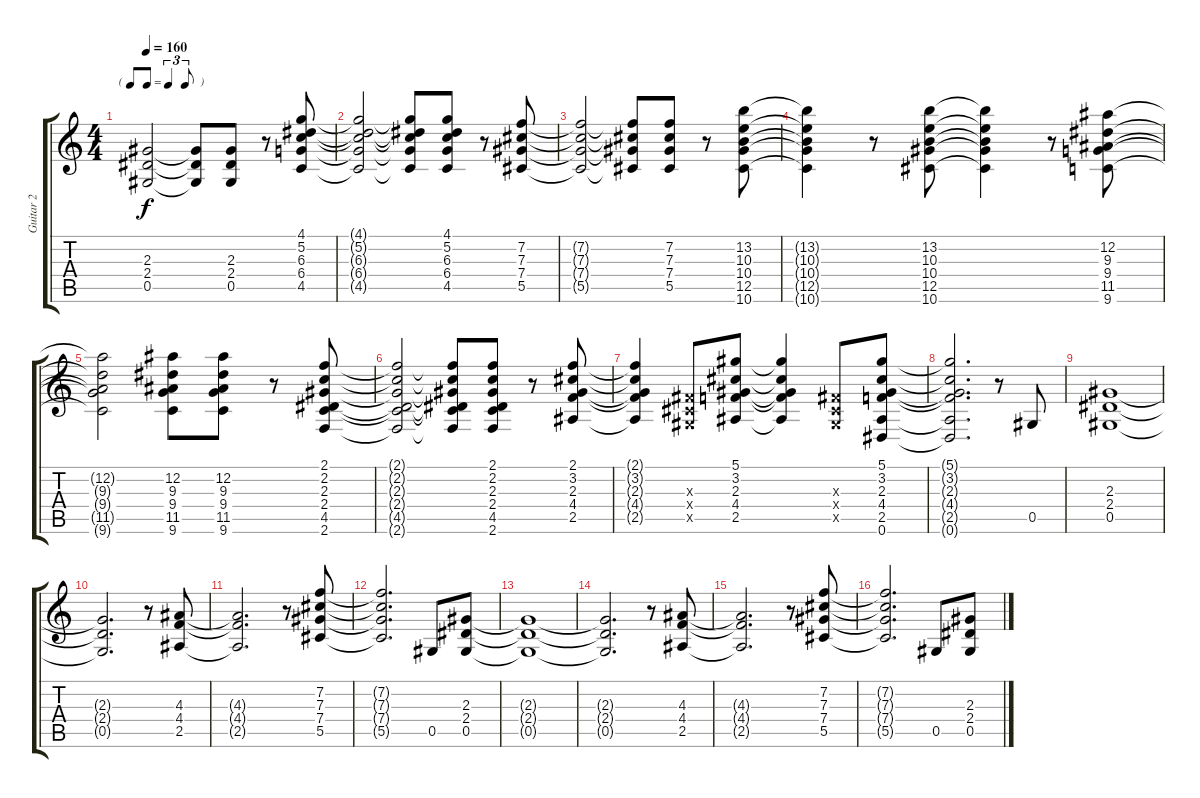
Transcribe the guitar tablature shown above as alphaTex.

\track ("Guitar 2" "Guitar 2") {instrument distortionguitar}
\staff {score tabs}
\tuning (Eb4 Bb3 Gb3 Db3 Ab2 Eb2) {hide}
\ts (4 4)
\tf triplet8th
\tempo 160
\clef g2
\ks c
(2.3{t} 2.4{t} 0.5{t}).2{dy f} (2.3{t} 2.4{t} 0.5{t}).8 (2.3 2.4 0.5).8 r.8 (4.1 5.2 6.3 6.4 4.5).8 |
(4.1{t} 5.2{t} 6.3{t} 6.4{t} 4.5{t}).2 (4.1{t} 5.2{t} 6.3{t} 6.4{t} 4.5{t}).8 (4.1 5.2 6.3 6.4 4.5).8 r.8 (7.2 7.3 7.4 5.5).8 |
(7.2{t} 7.3{t} 7.4{t} 5.5{t}).2 (7.2{t} 7.3{t} 7.4{t} 5.5{t}).8 (7.2 7.3 7.4 5.5).8 r.8 (13.2 10.3 10.4 12.5 10.6).8 |
(13.2{t} 10.3{t} 10.4{t} 12.5{t} 10.6{t}).4 r.8 (13.2 10.3 10.4 12.5 10.6).8 (13.2{t} 10.3{t} 10.4{t} 12.5{t} 10.6{t}).4 r.8 (12.2 9.3 9.4 11.5 9.6).8 |
(12.2{t} 9.3{t} 9.4{t} 11.5{t} 9.6{t}).2 (12.2 9.3 9.4 11.5 9.6).8 (12.2 9.3 9.4 11.5 9.6).8 r.8 (2.1 2.2 2.3 2.4 4.5 2.6).8 |
(2.1{t} 2.2{t} 2.3{t} 2.4{t} 4.5{t} 2.6{t}).2 (2.1{t} 2.2{t} 2.3{t} 2.4{t} 4.5{t} 2.6{t}).8 (2.1 2.2 2.3 2.4 4.5 2.6).8 r.8 (2.1 3.2 2.3 4.4 2.5).8 |
(2.1{t} 3.2{t} 2.3{t} 4.4{t} 2.5{t}).4 (0.3{x} 0.4{x} 0.5{x}).8 (5.1 3.2 2.3 4.4 2.5).8 (5.1{t} 3.2{t} 2.3{t} 4.4{t} 2.5{t}).4 (0.3{x} 0.4{x} 0.5{x}).8 (5.1 3.2 2.3 4.4 2.5 0.6).8 |
(5.1{t} 3.2{t} 2.3{t} 4.4{t} 2.5{t} 0.6{t}).2{d} r.8 0.5.8 |
(2.3 2.4 0.5).1 |
(2.3{t} 2.4{t} 0.5{t}).2{d} r.8 (4.3 4.4 2.5).8 |
(4.3{t} 4.4{t} 2.5{t}).2{d} r.8 (7.2 7.3 7.4 5.5).8 |
(7.2{t} 7.3{t} 7.4{t} 5.5{t}).2{d} 0.5.8 (2.3 2.4 0.5).8 |
(2.3{t} 2.4{t} 0.5{t}).1 |
(2.3{t} 2.4{t} 0.5{t}).2{d} r.8 (4.3 4.4 2.5).8 |
(4.3{t} 4.4{t} 2.5{t}).2{d} r.8 (7.2 7.3 7.4 5.5).8 |
(7.2{t} 7.3{t} 7.4{t} 5.5{t}).2{d} 0.5.8 (2.3 2.4 0.5).8
